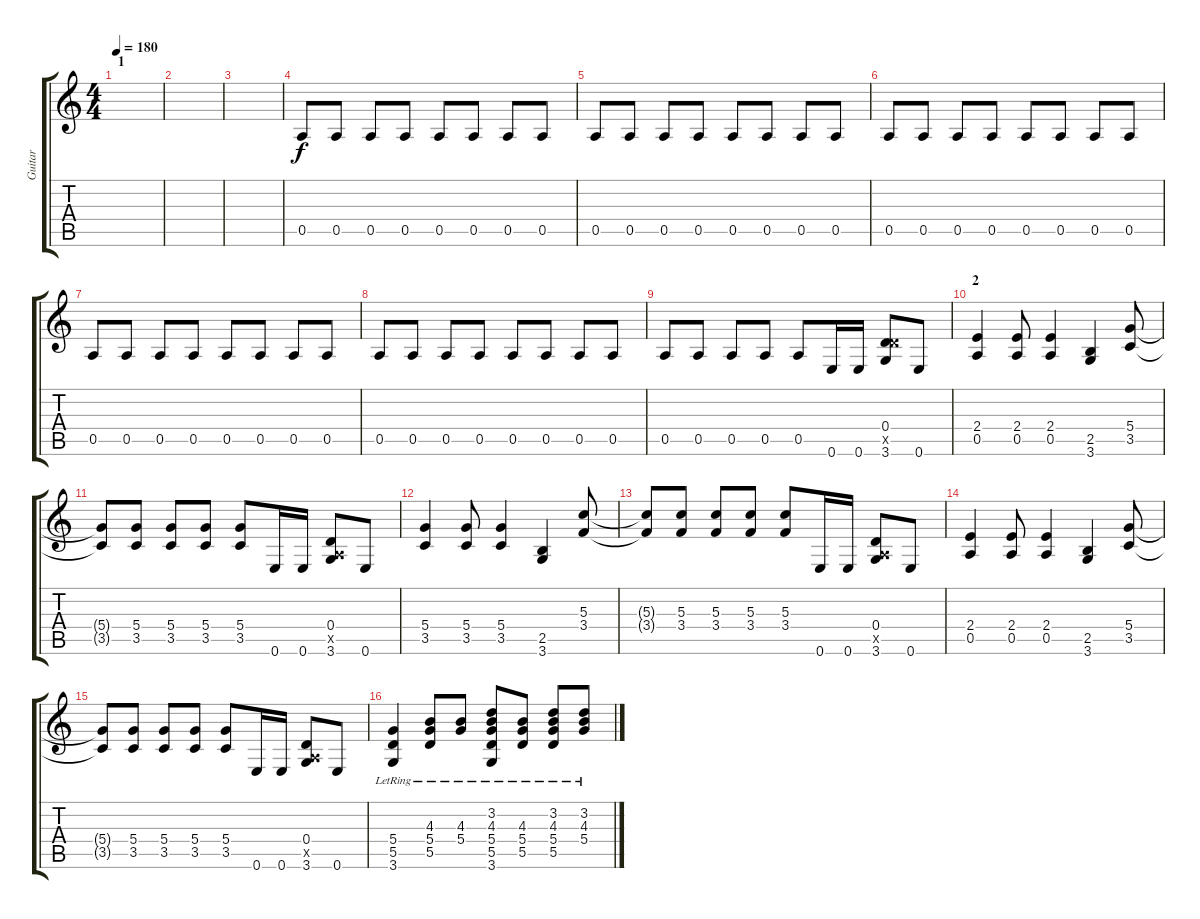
\track ("Guitar" "Guitar") {instrument electricguitarclean}
\staff {score tabs}
\tuning (E4 B3 G3 D3 A2 E2) {hide}
\ts (4 4)
\section ("" "1")
\tempo 180
\clef g2
\ks c
|
|
|
0.5.8{instrument electricguitarmuted} 0.5.8 0.5.8 0.5.8 0.5.8 0.5.8 0.5.8 0.5.8 |
0.5.8 0.5.8 0.5.8 0.5.8 0.5.8 0.5.8 0.5.8 0.5.8 |
0.5.8 0.5.8 0.5.8 0.5.8 0.5.8 0.5.8 0.5.8 0.5.8 |
0.5.8 0.5.8 0.5.8 0.5.8 0.5.8 0.5.8 0.5.8 0.5.8 |
0.5.8 0.5.8 0.5.8 0.5.8 0.5.8 0.5.8 0.5.8 0.5.8 |
0.5.8 0.5.8 0.5.8 0.5.8 0.5.8 0.6.16{instrument electricguitarclean} 0.6.16 (0.4 5.5{x} 3.6).8 0.6.8 |
\section ("" "2")
(2.4 0.5).4 (2.4 0.5).8 (2.4 0.5).4 (2.5 3.6).4 (5.4 3.5).8 |
(5.4{t} 3.5{t}).8 (5.4 3.5).8 (5.4 3.5).8 (5.4 3.5).8 (5.4 3.5).8 0.6.16 0.6.16 (0.4 0.5{x} 3.6).8 0.6.8 |
(5.4 3.5).4 (5.4 3.5).8 (5.4 3.5).4 (2.5 3.6).4 (5.3 3.4).8 |
(5.3{t} 3.4{t}).8 (5.3 3.4).8 (5.3 3.4).8 (5.3 3.4).8 (5.3 3.4).8 0.6.16 0.6.16 (0.4 0.5{x} 3.6).8 0.6.8 |
(2.4 0.5).4 (2.4 0.5).8 (2.4 0.5).4 (2.5 3.6).4 (5.4 3.5).8 |
(5.4{t} 3.5{t}).8 (5.4 3.5).8 (5.4 3.5).8 (5.4 3.5).8 (5.4 3.5).8 0.6.16 0.6.16 (0.4 0.5{x} 3.6).8 0.6.8 |
(5.4{lr} 5.5{lr} 3.6{lr}).4 (4.3{lr} 5.4{lr} 5.5{lr}).8 (4.3{lr} 5.4{lr}).8 (3.2 4.3 5.4{lr} 5.5{lr} 3.6{lr}).8 (4.3{lr} 5.4{lr} 5.5{lr}).8 (3.2{lr} 4.3{lr} 5.4{lr} 5.5{lr}).8 (3.2{lr} 4.3{lr} 5.4{lr}).8
